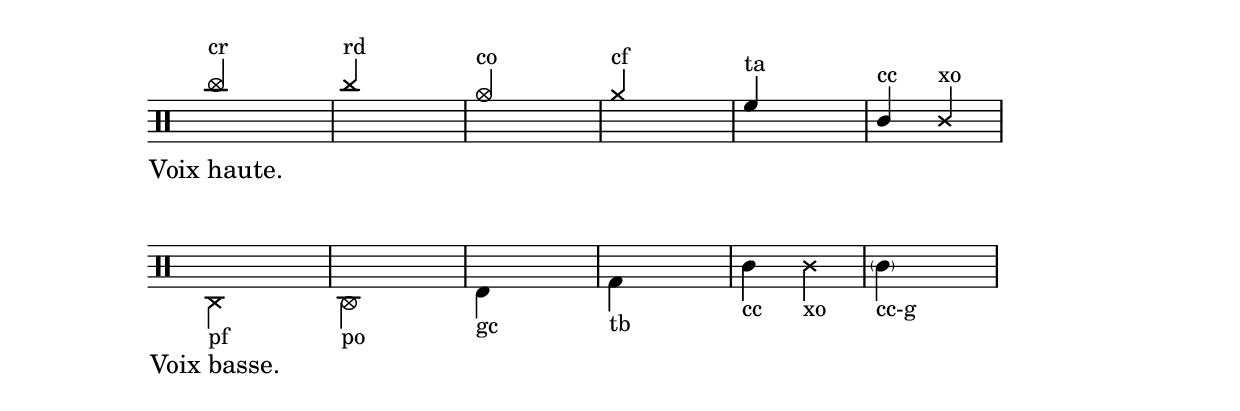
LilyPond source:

\version "2.22.1"
\language français
\include "../0_drum_style_perso.ly"

up = {
  \clef percussion
  \override Staff.TimeSignature.stencil = ##f
  \c do''4-"cr" s s s \x do''4-"rd" s s s \c la'4-"co" s s s \x la'4-"cf" s s s \o fa'4-"ta" s s s do'-"cc" s \x do'-"xo" s
}
down = {
  \clef percussion
  \override Staff.TimeSignature.stencil = ##f
  s s s s s
}
\score 
{
  <<
	\new Staff
	<<
	  \new Voice { \voiceOne \up }
	  \new Voice { \voiceTwo \down }
	>>
	\addlyrics { "Voix haute." }
  >>
}

up = {
  \clef percussion
  \override Staff.TimeSignature.stencil = ##f
  s s s s s
}
down = {
  \clef percussion
  \override Staff.TimeSignature.stencil = ##f
  \x do4-"pf" s s s \c do4-"po" s s s \o mi-"gc" s s s sol-"tb" s s s do'-"cc" s \x do'-"xo" s \o \parenthesize do'-"cc-g" s s s
}
\score 
{
  <<
	\new Staff
	<<
	  \new Voice { \voiceOne \up }
	  \new Voice { \voiceTwo \down }
	>>
	\addlyrics { "Voix basse." }
  >>
}

